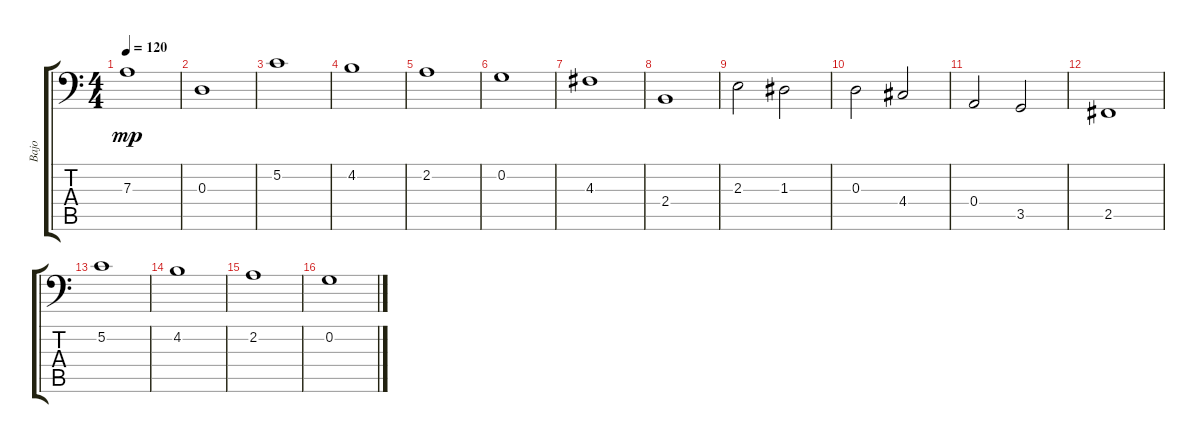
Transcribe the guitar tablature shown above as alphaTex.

\track ("Bajo" "Bajo") {instrument electricbasspick}
\staff {score tabs}
\tuning (C3 G2 D2 A1 E1 B0) {hide}
\ts (4 4)
\tempo 120
\clef f4
\ks c
7.3.1{dy mp} |
0.3.1 |
5.2.1 |
4.2.1 |
2.2.1 |
0.2.1 |
4.3.1 |
2.4.1 |
2.3.2 1.3.2 |
0.3.2 4.4.2 |
0.4.2 3.5.2 |
2.5.1 |
5.2.1 |
4.2.1 |
2.2.1 |
0.2.1
